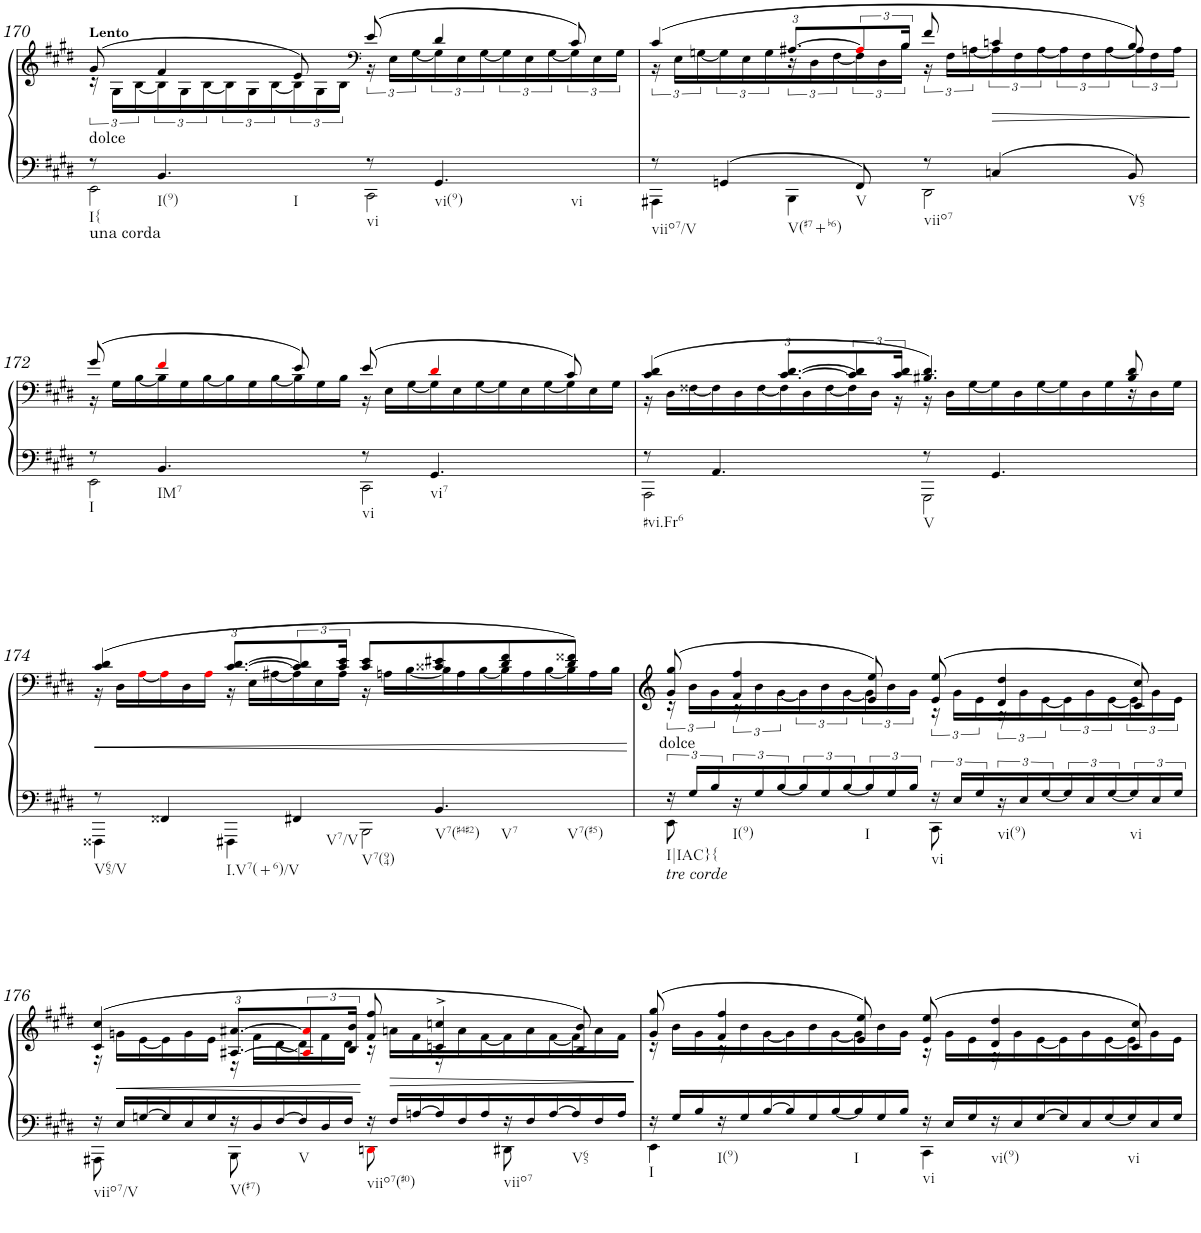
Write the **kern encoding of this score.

**kern	**kern	**dynam
*part1	*part1	*part1
*staff2	*staff1	*staff1/2
*I"Piano	*	*
*I'Pno.	*	*
!!LO:PB:g=z
*clefF4	*clefF4	*
*k[f#c#g#d#]	*k[f#c#g#d#]	*
*M4/4	*M4/4	*
*met(c)	*met(c)	*
=170	=170	=170
*^	*^	*
!	!	!LO:TX:a:B:t=Lento	!	!
!LO:TX:b:t=una corda	!	!	!	!
!LO:TX:a:t=dolce	!	!	!	!
8r	2EE\	(8g#/	24r	.
.	.	.	24G#\LL	.
.	.	.	[24B\	.
4.BB/	.	4f#/	24B\]	.
.	.	.	24G#\	.
.	.	.	[24B\	.
.	.	.	24B\]	.
.	.	.	24G#\	.
.	.	.	[24B\	.
.	.	8e/)	24B\]	.
.	.	.	24G#\	.
.	.	.	24B\JJ	.
*	*	*clefF4	*	*
8r	2CC#\	(8e/	24r	.
.	.	.	24E\LL	.
.	.	.	[24G#\	.
4.GG#/	.	4d#/	24G#\]	.
.	.	.	24E\	.
.	.	.	[24G#\	.
.	.	.	24G#\]	.
.	.	.	24E\	.
.	.	.	[24G#\	.
.	.	8c#/)	24G#\]	.
.	.	.	24E\	.
.	.	.	24G#\JJ	.
=171	=171	=171	=171	=171
8r	4AAA#X\	(4c#/	24r	.
.	.	.	24E\LL	.
.	.	.	[24Gn\	.
4GGn/	.	.	24G\]	.
.	.	.	24E\	.
.	.	.	24G\	.
.	4BBB\	[12.A#X/L	24r	.
.	.	.	24D#\	.
.	.	.	[24F#\	.
8FF#/	.	12A#i/]	24F#\]	.
.	.	.	24D#\	.
.	.	24B/Jk	24B\JJ	.
8r	2DD#\	8f#/	24r	.
.	.	.	24F#\LL	.
.	.	.	[24An\	.
!	!	!	!	!LO:HP:b
4Cn/	.	4cn/	24A\]	>
.	.	.	24F#\	.
.	.	.	[24A\	.
.	.	.	24A\]	.
.	.	.	24F#\	.
.	.	.	[24A\	.
8BB/	.	8B/)	24A\]	.
.	.	.	24F#\	.
.	.	.	24A\JJ	.
*v	*v	*	*	*
*	*v	*v	*
.	.	]
!!LO:LB:g=z
=172	=172	=172
*^	*^	*
*	*	*	*Xtuplet	*
8r	2EE\	(8g#/	24r	.
.	.	.	24G#\LL	.
.	.	.	[24B\	.
4.BB/	.	4f#i/	24B\]	.
.	.	.	24G#\	.
.	.	.	[24B\	.
.	.	.	24B\]	.
.	.	.	24G#\	.
.	.	.	[24B\	.
.	.	8e/)	24B\]	.
.	.	.	24G#\	.
.	.	.	24B\JJ	.
8r	2CC#\	(8e/	24r	.
.	.	.	24E\LL	.
.	.	.	[24G#\	.
4.GG#/	.	4d#i/	24G#\]	.
.	.	.	24E\	.
.	.	.	[24G#\	.
.	.	.	24G#\]	.
.	.	.	24E\	.
.	.	.	[24G#\	.
.	.	8c#/)	24G#\]	.
.	.	.	24E\	.
.	.	.	24G#\JJ	.
=173	=173	=173	=173	=173
8r	2AAA\	(4c#/ 4d#/	24r	.
.	.	.	24D#\LL	.
.	.	.	[24F##X\	.
4.AA/	.	.	24F##\]	.
.	.	.	24D#\	.
.	.	.	[24F##\	.
.	.	[12.c#/ [12.d#/L	24F##\]	.
.	.	.	24D#\	.
.	.	.	[24F##\	.
*	*	*tuplet	*Xtuplet	*
.	.	12c#/] 12d#/]	24F##\]	.
.	.	.	24D#\JJ	.
.	.	24c#/ 24d#/Jk	24r	.
8r	2GGG#\	4.B#X/ 4.d#/)	24r	.
.	.	.	24D#\LL	.
.	.	.	[24G#\	.
4.GG#/	.	.	24G#\]	.
.	.	.	24D#\	.
.	.	.	[24G#\	.
.	.	.	24G#\]	.
.	.	.	24D#\	.
.	.	.	24G#\	.
.	.	8B#/ 8d#/	24r	.
.	.	.	24D#\	.
.	.	.	24G#\JJ	.
!!LO:LB:g=z	!!
=174	=174	=174	=174	=174
!	!	!	!	!LO:HP:b
8r	4FFF##X\	(4c#/ 4d#/	24r	<
.	.	.	24D#\LL	.
.	.	.	[24Ai\	.
4FF##X/	.	.	24Ai\]	.
.	.	.	24D#\	.
.	.	.	24Ai\JJ	.
.	4FFF#X\	[12.c#/ [12.d#/L	24r	.
.	.	.	24E\LL	.
.	.	.	[24A#X\	.
*	*	*tuplet	*Xtuplet	*
4FF#X/	.	12c#/] 12d#/]	24A#\]	.
.	.	.	24E\	.
.	.	24c#/ 24e/Jk	24A#\JJ	.
.	2BBB\	8c#/ 8e/L	24r	.
.	.	.	24An\LL	.
.	.	.	[24B\	.
4.BB/	.	8c##X/ 8e#X/	24B\]	.
.	.	.	24A\	.
.	.	.	[24B\	.
.	.	8d#/ 8f#/	24B\]	.
.	.	.	24A\	.
.	.	.	[24B\	.
.	.	8d#/ 8f##X/J)	24B\]	.
.	.	.	24A\	.
.	.	.	24B\JJ	.
*v	*v	*	*	*
*	*v	*v	*
.	.	[
=175	=175	=175
*^	*^	*
*	*	*	*tuplet	*
!LO:TX:a:t=dolce	!	!	!	!
!LO:TX:b:i:t=tre corde	!	!	!	!
24r	8EE\	(8g#/ 8gg#/	24r	.
24G#/LL	.	.	24b\LL	.
24B/	.	.	24g#\	.
24r	8ryy	4f#/ 4ff#/	24r	.
24G#/	.	.	24b\	.
[24B/	.	.	[24g#\	.
24B/]	4ryy	.	24g#\]	.
24G#/	.	.	24b\	.
[24B/	.	.	[24g#\	.
24B/]	.	8e/ 8ee/)	24g#\]	.
24G#/	.	.	24b\	.
24B/JJ	.	.	24g#\JJ	.
24r	8CC#\	(8e/ 8ee/	24r	.
24E/LL	.	.	24g#\LL	.
24G#/	.	.	24e\	.
24r	8ryy	4d#/ 4dd#/	24r	.
24E/	.	.	24g#\	.
[24G#/	.	.	[24e\	.
24G#/]	4ryy	.	24e\]	.
24E/	.	.	24g#\	.
[24G#/	.	.	[24e\	.
24G#/]	.	8c#/ 8cc#/)	24e\]	.
24E/	.	.	24g#\	.
24G#/JJ	.	.	24e\JJ	.
!!LO:LB:g=z	!!
=176	=176	=176	=176	=176
*Xtuplet	*	*	*Xtuplet	*
24r	8AAA#X\	(4c#/ 4cc#/	24r	.
24E/LL	.	.	24gn\LL	.
[24Gn/	.	.	[24e\	.
24G/]	8ryy	.	24e\]	.
24E/	.	.	24g\	.
24G/	.	.	24e\JJ	.
24r	8BBB\	[12.A#X/ [12.a#X/L	24r	.
24D#/	.	.	24f#\LL	.
[24F#/	.	.	[24d#\	.
*	*	*tuplet	*Xtuplet	*
24F#/]	8ryy	12A#i/] 12a#i/]	24d#\]	.
24D#/	.	.	24f#\	.
24F#/JJ	.	24B/ 24b/Jk	24d#\JJ	.
24r	8DDni\	8f#/ 8ff#/	24r	.
24F#/LL	.	.	24an\LL	.
[24An/	.	.	24f#\	.
24A/]	8ryy	4cn/^ 4ccn/^	24r	.
24F#/	.	.	24a\	.
24A/	.	.	[24f#\	.
24r	8DD#X\	.	24f#\]	.
24F#/	.	.	24a\	.
[24A/	.	.	[24f#\	.
24A/]	8ryy	8B/ 8b/)	24f#\]	.
24F#/	.	.	24a\	.
24A/JJ	.	.	24f#\JJ	.
=177	=177	=177	=177	=177
24r	4EE\	(8g#/ 8gg#/	24r	.
24G#/LL	.	.	24b\LL	.
24B/	.	.	24g#\	.
24r	.	4f#/ 4ff#/	24r	.
24G#/	.	.	24b\	.
[24B/	.	.	[24g#\	.
24B/]	4ryy	.	24g#\]	.
24G#/	.	.	24b\	.
[24B/	.	.	[24g#\	.
24B/]	.	8e/ 8ee/)	24g#\]	.
24G#/	.	.	24b\	.
24B/JJ	.	.	24g#\JJ	.
24r	4CC#\	(8e/ 8ee/	24r	.
24E/LL	.	.	24g#\LL	.
24G#/	.	.	24e\	.
24r	.	4d#/ 4dd#/	24r	.
24E/	.	.	24g#\	.
[24G#/	.	.	[24e\	.
24G#/]	4ryy	.	24e\]	.
24E/	.	.	24g#\	.
[24G#/	.	.	[24e\	.
24G#/]	.	8c#/ 8cc#/)	24e\]	.
24E/	.	.	24g#\	.
24G#/JJ	.	.	24e\JJ	.
*v	*v	*	*	*
*	*v	*v	*
=	=	=
*-	*-	*-
